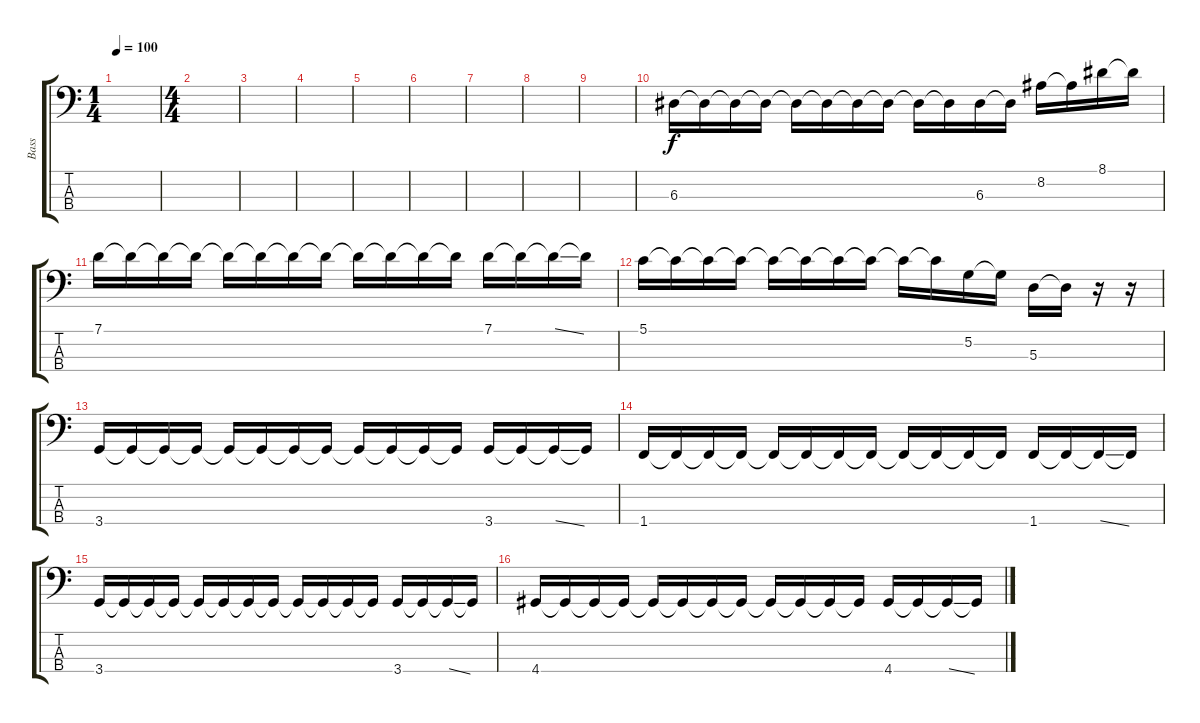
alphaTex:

\track ("Bass" "Bass") {instrument electricbassfinger}
\staff {score tabs}
\tuning (G2 D2 A1 E1) {hide}
\ts (1 4)
\tempo 100
\clef f4
\ks c
|
\ts (4 4)
|
|
|
|
|
|
|
|
6.3.16 6.3{t}.16 6.3{t}.16 6.3{t}.16 6.3{t}.16 6.3{t}.16 6.3{t}.16 6.3{t}.16 6.3{t}.16 6.3{t}.16 6.3.16 6.3{t}.16 8.2.16 8.2{t}.16 8.1.16 8.1{t}.16 |
7.1.16 7.1{t}.16 7.1{t}.16 7.1{t}.16 7.1{t}.16 7.1{t}.16 7.1{t}.16 7.1{t}.16 7.1{t}.16 7.1{t}.16 7.1{t}.16 7.1{t}.16 7.1.16 7.1{t}.16 7.1{ss t}.16 7.1{t}.16 |
5.1.16 5.1{t}.16 5.1{t}.16 5.1{t}.16 5.1{t}.16 5.1{t}.16 5.1{t}.16 5.1{t}.16 5.1{t}.16 5.1{t}.16 5.2.16 5.2{t}.16 5.3.16 5.3{t}.16 r.16 r.16 |
3.4.16 3.4{t}.16 3.4{t}.16 3.4{t}.16 3.4{t}.16 3.4{t}.16 3.4{t}.16 3.4{t}.16 3.4{t}.16 3.4{t}.16 3.4{t}.16 3.4{t}.16 3.4.16 3.4{t}.16 3.4{ss t}.16 3.4{t}.16 |
1.4.16 1.4{t}.16 1.4{t}.16 1.4{t}.16 1.4{t}.16 1.4{t}.16 1.4{t}.16 1.4{t}.16 1.4{t}.16 1.4{t}.16 1.4{t}.16 1.4{t}.16 1.4.16 1.4{t}.16 1.4{ss t}.16 1.4{t}.16 |
3.4.16 3.4{t}.16 3.4{t}.16 3.4{t}.16 3.4{t}.16 3.4{t}.16 3.4{t}.16 3.4{t}.16 3.4{t}.16 3.4{t}.16 3.4{t}.16 3.4{t}.16 3.4.16 3.4{t}.16 3.4{ss t}.16 3.4{t}.16 |
4.4.16 4.4{t}.16 4.4{t}.16 4.4{t}.16 4.4{t}.16 4.4{t}.16 4.4{t}.16 4.4{t}.16 4.4{t}.16 4.4{t}.16 4.4{t}.16 4.4{t}.16 4.4.16 4.4{t}.16 4.4{ss t}.16 4.4{t}.16
